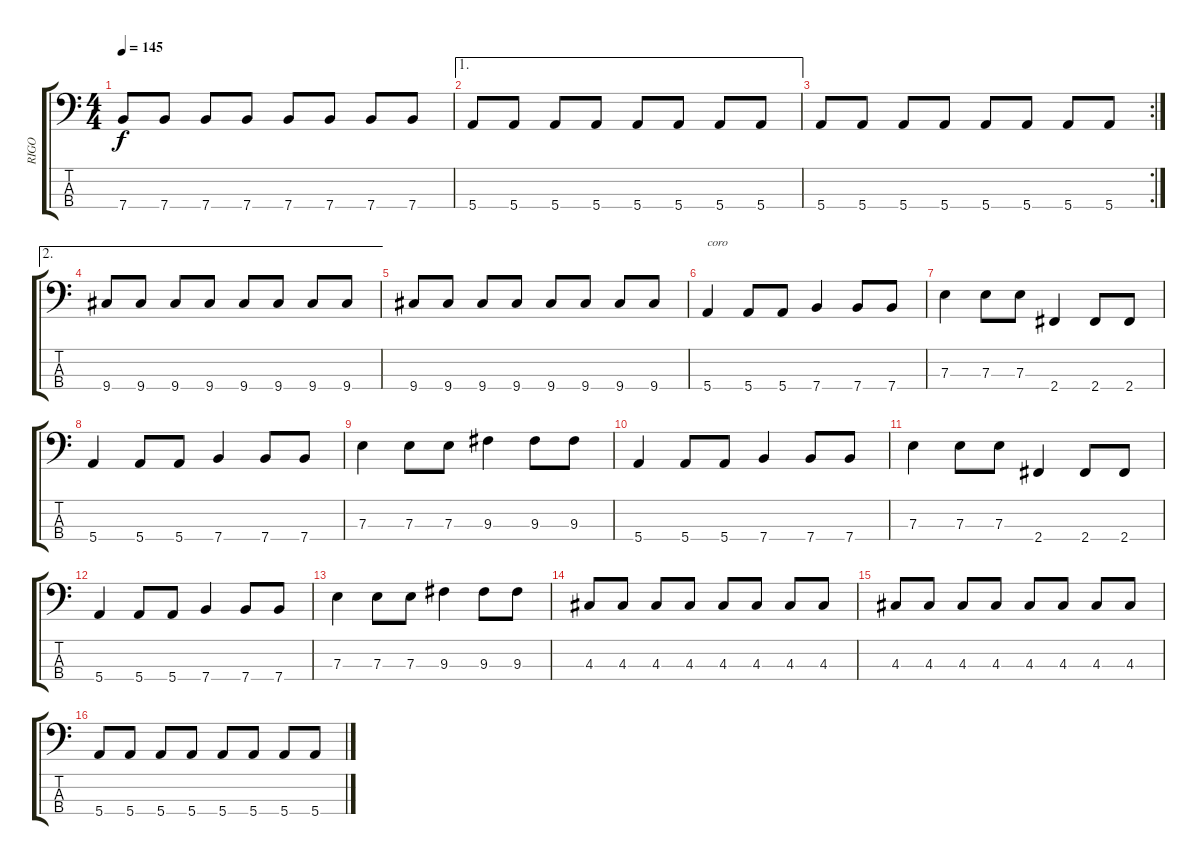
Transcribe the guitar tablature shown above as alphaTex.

\track ("RIGO" "RIGO") {instrument electricbassfinger}
\staff {score tabs}
\tuning (G2 D2 A1 E1) {hide}
\ts (4 4)
\tempo 145
\clef f4
\ks c
7.4.8{dy f} 7.4.8 7.4.8 7.4.8 7.4.8 7.4.8 7.4.8 7.4.8 |
\ae 1
5.4.8 5.4.8 5.4.8 5.4.8 5.4.8 5.4.8 5.4.8 5.4.8 |
\rc 2
5.4.8 5.4.8 5.4.8 5.4.8 5.4.8 5.4.8 5.4.8 5.4.8 |
\ae 2
9.4.8 9.4.8 9.4.8 9.4.8 9.4.8 9.4.8 9.4.8 9.4.8 |
9.4.8 9.4.8 9.4.8 9.4.8 9.4.8 9.4.8 9.4.8 9.4.8 |
5.4.4{txt "coro"} 5.4.8 5.4.8 7.4.4 7.4.8 7.4.8 |
7.3.4 7.3.8 7.3.8 2.4.4 2.4.8 2.4.8 |
5.4.4 5.4.8 5.4.8 7.4.4 7.4.8 7.4.8 |
7.3.4 7.3.8 7.3.8 9.3.4 9.3.8 9.3.8 |
5.4.4 5.4.8 5.4.8 7.4.4 7.4.8 7.4.8 |
7.3.4 7.3.8 7.3.8 2.4.4 2.4.8 2.4.8 |
5.4.4 5.4.8 5.4.8 7.4.4 7.4.8 7.4.8 |
7.3.4 7.3.8 7.3.8 9.3.4 9.3.8 9.3.8 |
4.3.8 4.3.8 4.3.8 4.3.8 4.3.8 4.3.8 4.3.8 4.3.8 |
4.3.8 4.3.8 4.3.8 4.3.8 4.3.8 4.3.8 4.3.8 4.3.8 |
5.4.8 5.4.8 5.4.8 5.4.8 5.4.8 5.4.8 5.4.8 5.4.8
